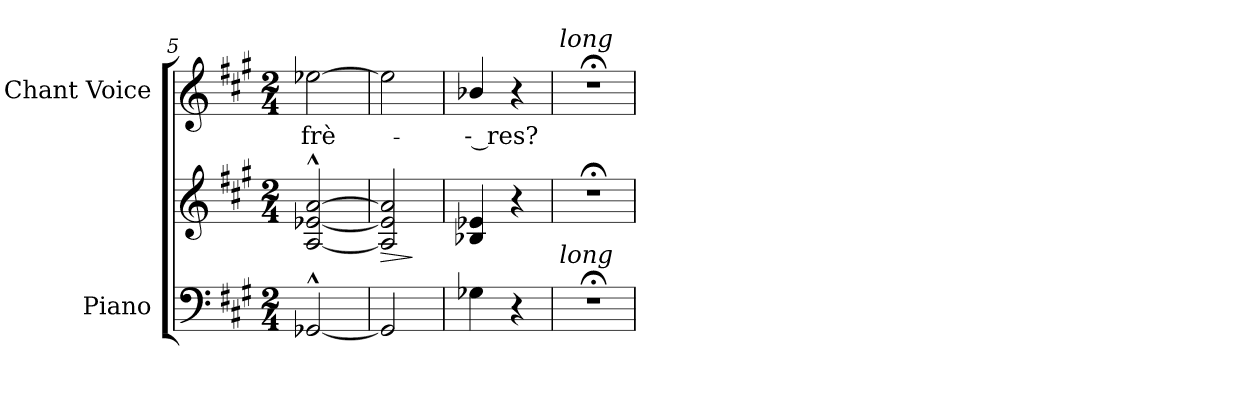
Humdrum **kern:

**kern	**kern	**dynam	**kern	**text
*part2	*part2	*part2	*part1	*part1
*staff3	*staff2	*staff2/3	*staff1	*staff1
*I"Piano	*	*	*I"Chant Voice	*
*I'Pno	*	*	*	*
*clefF4	*clefG2	*	*clefG2	*
*k[f#c#g#]	*k[f#c#g#]	*	*k[f#c#g#]	*
*M2/4	*M2/4	*	*M2/4	*
=5	=5	=5	=5	=5
[2GG-X^^/	[2A/^^ [2e-X/^^ [2a/^^	.	[2ee-X\	frè-
=6	=6	=6	=6	=6
!	!	!LO:HP:b	!	!
2GG-/]	2A/] 2e-/] 2a/]	>	2ee-\]	.
.	.	]	.	.
=7	=7	=7	=7	=7
4G-X\	4B-X/ 4e-X/	.	4b-X/	-- res?
4r	4r	.	4r	.
=8	=8	=8	=8	=8
!	!	!	!LO:TX:i:t=long	!
!LO:TX:i:t=long	!	!	!	!
2r;<	2r;<	.	2r;<	.
=	=	=	=	=
*-	*-	*-	*-	*-
